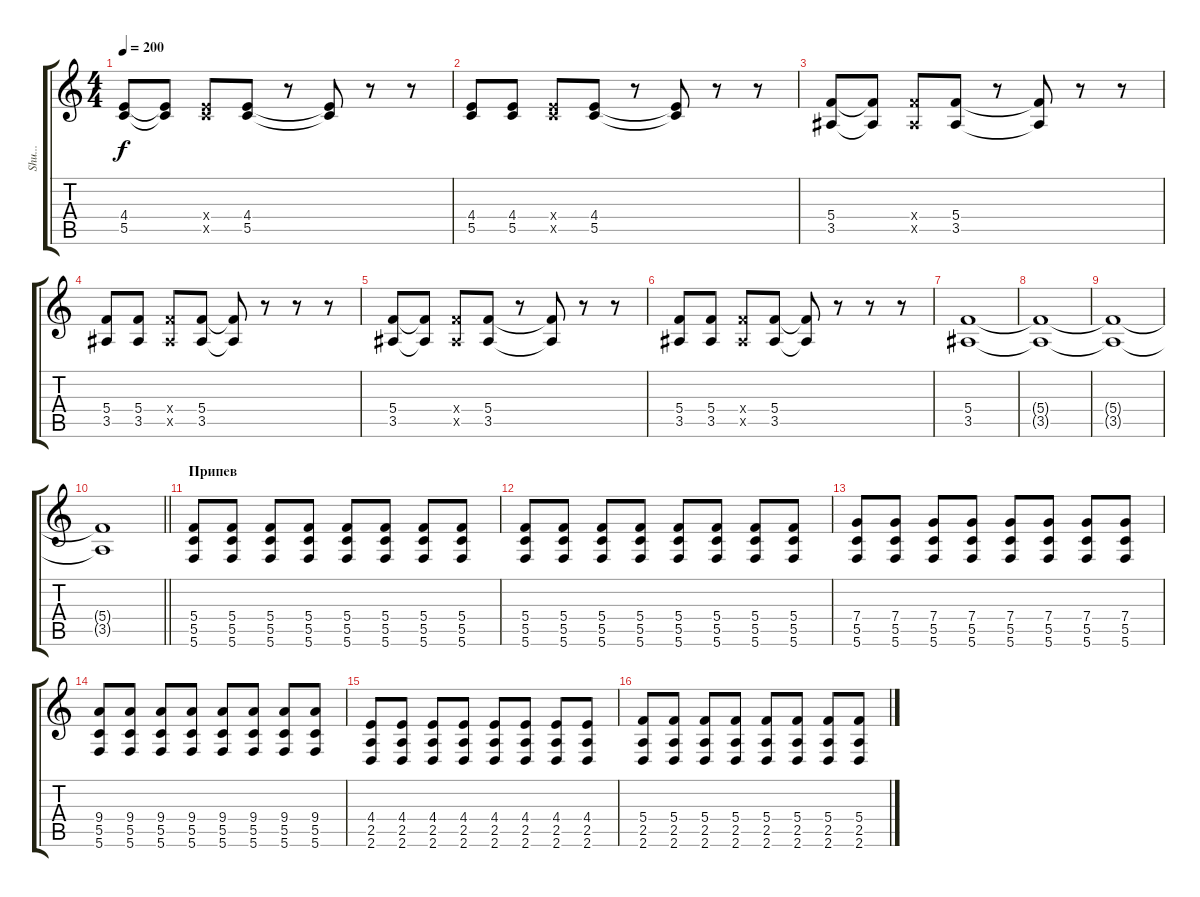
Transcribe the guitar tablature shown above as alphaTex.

\track ("Shu..." "Shu...") {instrument distortionguitar}
\staff {score tabs}
\tuning (D4 A3 F3 C3 G2 C2) {hide}
\ts (4 4)
\tempo 200
\clef g2
\ks c
(4.4 5.5).8{dy f} (4.4{t} 5.5{t}).8 (4.4{x} 5.5{x}).8 (4.4 5.5).8 r.8 (4.4{t} 5.5{t}).8 r.8 r.8 |
(4.4 5.5).8 (4.4 5.5).8 (4.4{x} 5.5{x}).8 (4.4 5.5).8 r.8 (4.4{t} 5.5{t}).8 r.8 r.8 |
(5.4 3.5).8 (5.4{t} 3.5{t}).8 (5.4{x} 3.5{x}).8 (5.4 3.5).8 r.8 (5.4{t} 3.5{t}).8 r.8 r.8 |
(5.4 3.5).8 (5.4 3.5).8 (5.4{x} 3.5{x}).8 (5.4 3.5).8 (5.4{t} 3.5{t}).8 r.8 r.8 r.8 |
(5.4 3.5).8 (5.4{t} 3.5{t}).8 (5.4{x} 3.5{x}).8 (5.4 3.5).8 r.8 (5.4{t} 3.5{t}).8 r.8 r.8 |
(5.4 3.5).8 (5.4 3.5).8 (5.4{x} 3.5{x}).8 (5.4 3.5).8 (5.4{t} 3.5{t}).8 r.8 r.8 r.8 |
(5.4 3.5).1{volume 0} |
(5.4{t} 3.5{t}).1 |
(5.4{t} 3.5{t}).1 |
\barLineRight lightlight
(5.4{t} 3.5{t}).1 |
\section ("" "Припев")
(5.4 5.5 5.6).8{volume 13 instrument distortionguitar} (5.4 5.5 5.6).8 (5.4 5.5 5.6).8 (5.4 5.5 5.6).8 (5.4 5.5 5.6).8 (5.4 5.5 5.6).8 (5.4 5.5 5.6).8 (5.4 5.5 5.6).8 |
(5.4 5.5 5.6).8 (5.4 5.5 5.6).8 (5.4 5.5 5.6).8 (5.4 5.5 5.6).8 (5.4 5.5 5.6).8 (5.4 5.5 5.6).8 (5.4 5.5 5.6).8 (5.4 5.5 5.6).8 |
(7.4 5.5 5.6).8 (7.4 5.5 5.6).8 (7.4 5.5 5.6).8 (7.4 5.5 5.6).8 (7.4 5.5 5.6).8 (7.4 5.5 5.6).8 (7.4 5.5 5.6).8 (7.4 5.5 5.6).8 |
(9.4 5.5 5.6).8 (9.4 5.5 5.6).8 (9.4 5.5 5.6).8 (9.4 5.5 5.6).8 (9.4 5.5 5.6).8 (9.4 5.5 5.6).8 (9.4 5.5 5.6).8 (9.4 5.5 5.6).8 |
(4.4 2.5 2.6).8 (4.4 2.5 2.6).8 (4.4 2.5 2.6).8 (4.4 2.5 2.6).8 (4.4 2.5 2.6).8 (4.4 2.5 2.6).8 (4.4 2.5 2.6).8 (4.4 2.5 2.6).8 |
(5.4 2.5 2.6).8 (5.4 2.5 2.6).8 (5.4 2.5 2.6).8 (5.4 2.5 2.6).8 (5.4 2.5 2.6).8 (5.4 2.5 2.6).8 (5.4 2.5 2.6).8 (5.4 2.5 2.6).8
